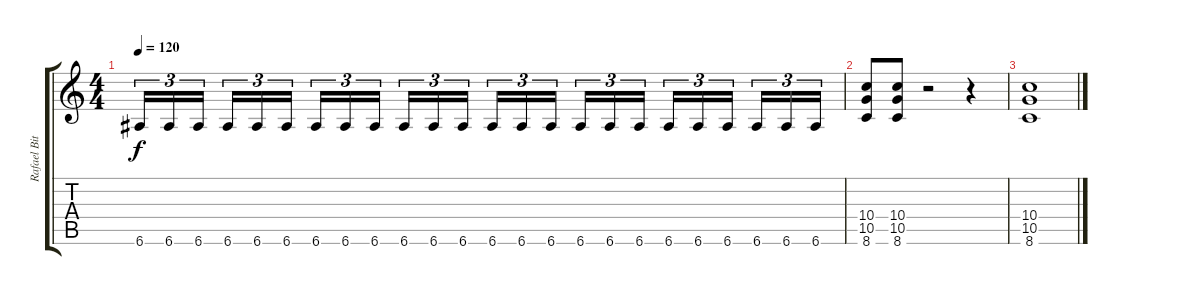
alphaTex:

\track ("Rafael Bittencourt" "Rafael Bit") {instrument distortionguitar}
\staff {score tabs}
\tuning (E4 B3 G3 D3 A2 E2) {hide}
\ts (4 4)
\tempo 120
\clef g2
\ks c
6.6.16{tu (3 2) dy f} 6.6.16{tu (3 2)} 6.6.16{tu (3 2)} 6.6.16{tu (3 2)} 6.6.16{tu (3 2)} 6.6.16{tu (3 2)} 6.6.16{tu (3 2)} 6.6.16{tu (3 2)} 6.6.16{tu (3 2)} 6.6.16{tu (3 2)} 6.6.16{tu (3 2)} 6.6.16{tu (3 2)} 6.6.16{tu (3 2)} 6.6.16{tu (3 2)} 6.6.16{tu (3 2)} 6.6.16{tu (3 2)} 6.6.16{tu (3 2)} 6.6.16{tu (3 2)} 6.6.16{tu (3 2)} 6.6.16{tu (3 2)} 6.6.16{tu (3 2)} 6.6.16{tu (3 2)} 6.6.16{tu (3 2)} 6.6.16{tu (3 2)} |
(10.4 10.5 8.6).8 (10.4 10.5 8.6).8 r.2 r.4 |
(10.4 10.5 8.6).1
